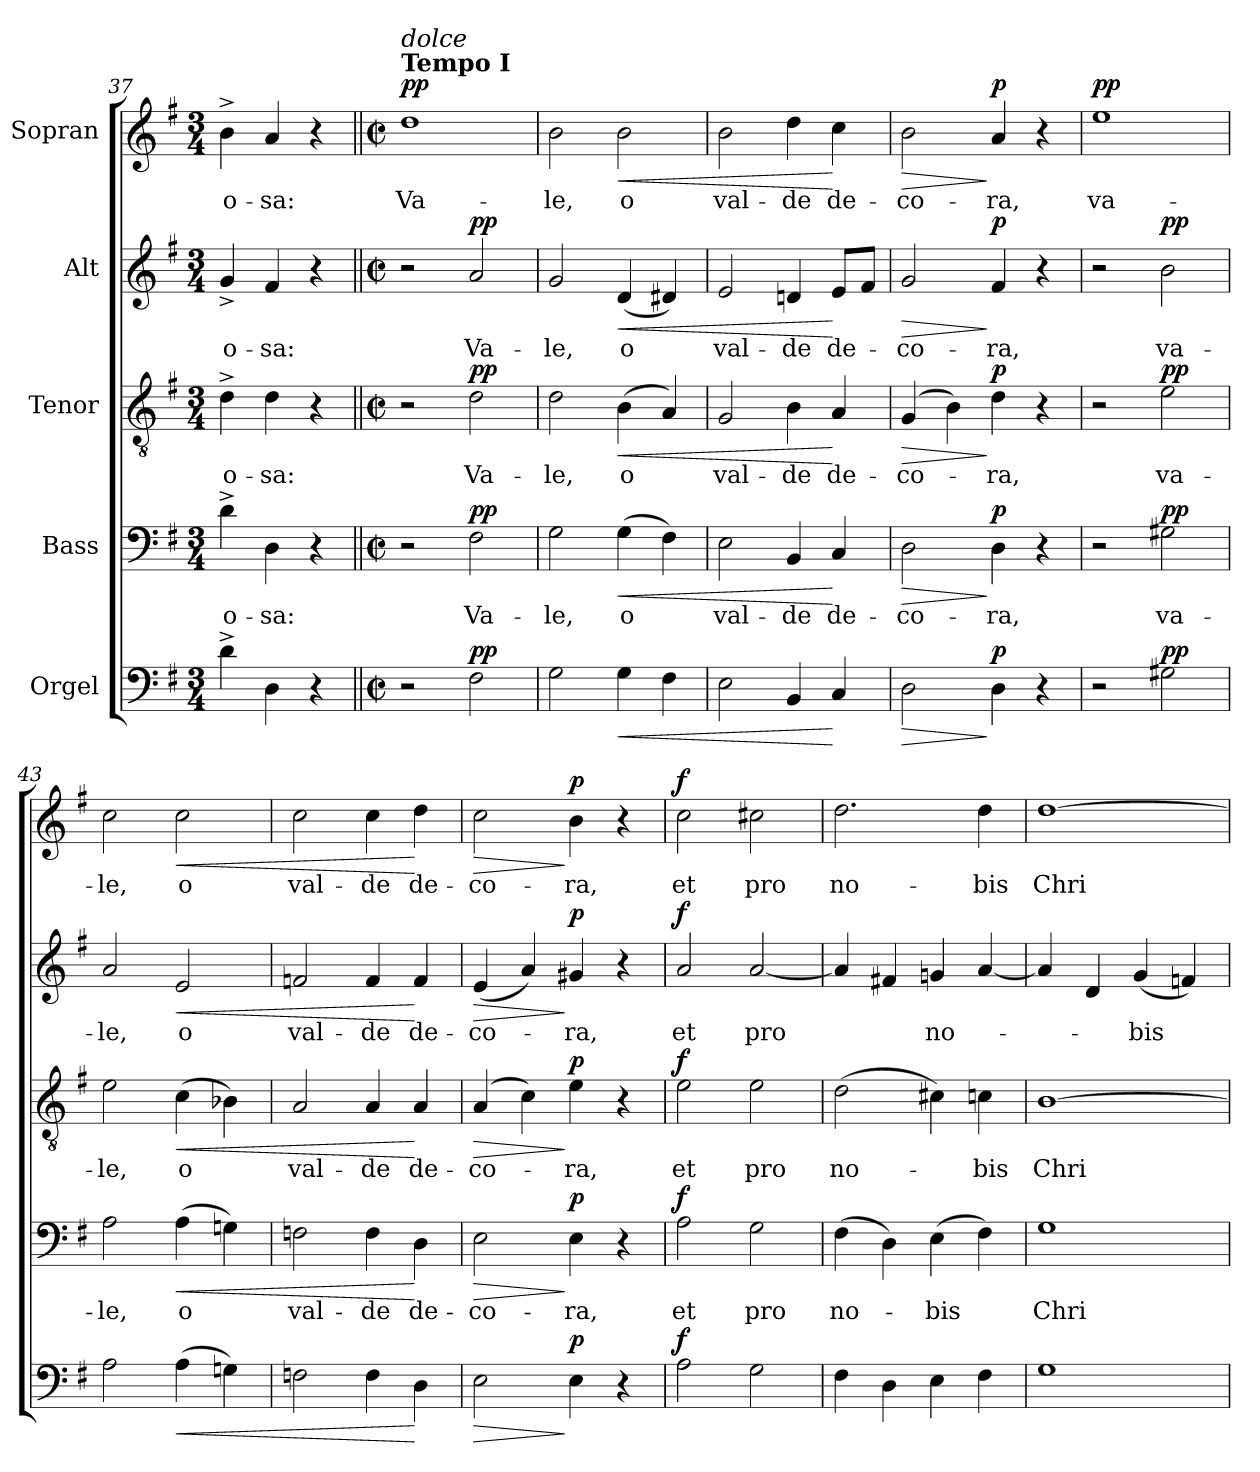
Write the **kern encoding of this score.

**kern	**dynam	**kern	**text	**dynam	**kern	**text	**dynam	**kern	**text	**dynam	**kern	**text	**dynam
*part5	*part5	*part4	*part4	*part4	*part3	*part3	*part3	*part2	*part2	*part2	*part1	*part1	*part1
*staff5	*staff5	*staff4	*staff4	*staff4	*staff3	*staff3	*staff3	*staff2	*staff2	*staff2	*staff1	*staff1	*staff1
*I"Orgel	*	*I"Bass	*	*	*I"Tenor	*	*	*I"Alt	*	*	*I"Sopran	*	*
*clefF4	*	*clefF4	*	*	*clefGv2	*	*	*clefG2	*	*	*clefG2	*	*
*k[f#]	*	*k[f#]	*	*	*k[f#]	*	*	*k[f#]	*	*	*k[f#]	*	*
*M3/4	*	*M3/4	*	*	*M3/4	*	*	*M3/4	*	*	*M3/4	*	*
=37	=37	=37	=37	=37	=37	=37	=37	=37	=37	=37	=37	=37	=37
!	!	!	!LO:LY:b	!	!	!LO:LY:b	!	!	!LO:LY:b	!	!	!LO:LY:b	!
4d^\	.	4d^\	-o-	.	4d^\	-o-	.	4g^/	-o-	.	4b^\	-o-	.
!	!	!	!LO:LY:b	!	!	!LO:LY:b	!	!	!LO:LY:b	!	!	!LO:LY:b	!
4D\	.	4D\	-sa:	.	4d\	-sa:	.	4f#/	-sa:	.	4a/	-sa:	.
4r	.	4r	.	.	4r	.	.	4r	.	.	4r	.	.
=38||	=38||	=38||	=38||	=38||	=38||	=38||	=38||	=38||	=38||	=38||	=38||	=38||	=38||
*M2/2	*	*M2/2	*	*	*M2/2	*	*	*M2/2	*	*	*M2/2	*	*
*met(c|)	*	*met(c|)	*	*	*met(c|)	*	*	*met(c|)	*	*	*met(c|)	*	*
!	!	!	!	!	!	!	!	!	!	!	!LO:TX:a:B:t=Tempo I	!	!
!	!	!	!	!	!	!	!	!	!	!	!LO:TX:a:i:t=dolce	!	!
!	!	!	!	!	!	!	!	!	!	!	!	!LO:LY:b	!LO:DY:a
2r	.	2r	.	.	2r	.	.	2r	.	.	1dd	Va-	pp
!	!LO:DY:a	!	!LO:LY:b	!LO:DY:a	!	!LO:LY:b	!LO:DY:a	!	!LO:LY:b	!LO:DY:a	!	!	!
2F#\	pp	2F#\	Va-	pp	2d\	Va-	pp	2a/	Va-	pp	.	.	.
=39	=39	=39	=39	=39	=39	=39	=39	=39	=39	=39	=39	=39	=39
!	!	!	!LO:LY:b	!	!	!LO:LY:b	!	!	!LO:LY:b	!	!	!LO:LY:b	!
2G\	.	2G\	-le,	.	2d\	-le,	.	2g/	-le,	.	2b\	-le,	.
!	!LO:HP:b	!	!LO:LY:b	!LO:HP:b	!	!LO:LY:b	!LO:HP:b	!	!LO:LY:b	!LO:HP:b	!	!LO:LY:b	!LO:HP:b
4G\	<	(4G\	o	<	(4B\	o	<	(4d/	o	<	2b\	o	<
4F#\	.	4F#\)	.	.	4A/)	.	.	4d#X/)	.	.	.	.	.
=40	=40	=40	=40	=40	=40	=40	=40	=40	=40	=40	=40	=40	=40
!	!	!	!LO:LY:b	!	!	!LO:LY:b	!	!	!LO:LY:b	!	!	!LO:LY:b	!
2E\	.	2E\	val-	.	2G/	val-	.	2e/	val-	.	2b\	val-	.
!	!	!	!LO:LY:b	!	!	!LO:LY:b	!	!	!LO:LY:b	!	!	!LO:LY:b	!
4BB/	.	4BB/	-de	.	4B\	-de	.	4dn/	-de	.	4dd\	-de	.
!	!	!	!LO:LY:b	!	!	!LO:LY:b	!	!	!LO:LY:b	!	!	!LO:LY:b	!
4C/	[	4C/	de-	[	4A/	de-	[	8e/L	de-	[	4cc\	de-	[
.	.	.	.	.	.	.	.	8f#/J	.	.	.	.	.
=41	=41	=41	=41	=41	=41	=41	=41	=41	=41	=41	=41	=41	=41
!	!LO:HP:b	!	!LO:LY:b	!LO:HP:b	!	!LO:LY:b	!LO:HP:b	!	!LO:LY:b	!LO:HP:b	!	!LO:LY:b	!LO:HP:b
2D\	>	2D\	-co-	>	(4G/	-co-	>	2g/	-co-	>	2b\	-co-	>
.	.	.	.	.	4B\)	.	.	.	.	.	.	.	.
!	!LO:DY:n=1:a	!	!LO:LY:b	!LO:DY:n=1:a	!	!LO:LY:b	!LO:DY:n=1:a	!	!LO:LY:b	!LO:DY:n=1:a	!	!LO:LY:b	!LO:DY:n=1:a
4D\	] p	4D\	-ra,	] p	4d\	-ra,	] p	4f#/	-ra,	] p	4a/	-ra,	] p
4r	.	4r	.	.	4r	.	.	4r	.	.	4r	.	.
!!LO:PB:g=z
=42	=42	=42	=42	=42	=42	=42	=42	=42	=42	=42	=42	=42	=42
!	!	!	!	!	!	!	!	!	!	!	!	!LO:LY:b	!LO:DY:a
2r	.	2r	.	.	2r	.	.	2r	.	.	1ee	va-	pp
!	!LO:DY:a	!	!LO:LY:b	!LO:DY:a	!	!LO:LY:b	!LO:DY:a	!	!LO:LY:b	!LO:DY:a	!	!	!
2G#X\	pp	2G#X\	va-	pp	2e\	va-	pp	2b\	va-	pp	.	.	.
=43	=43	=43	=43	=43	=43	=43	=43	=43	=43	=43	=43	=43	=43
!	!	!	!LO:LY:b	!	!	!LO:LY:b	!	!	!LO:LY:b	!	!	!LO:LY:b	!
2A\	.	2A\	-le,	.	2e\	-le,	.	2a/	-le,	.	2cc\	-le,	.
!	!LO:HP:b	!	!LO:LY:b	!LO:HP:b	!	!LO:LY:b	!LO:HP:b	!	!LO:LY:b	!LO:HP:b	!	!LO:LY:b	!LO:HP:b
(4A\	<	(4A\	o	<	(4c\	o	<	2e/	o	<	2cc\	o	<
4Gn\)	.	4Gn\)	.	.	4B-X\)	.	.	.	.	.	.	.	.
=44	=44	=44	=44	=44	=44	=44	=44	=44	=44	=44	=44	=44	=44
!	!	!	!LO:LY:b	!	!	!LO:LY:b	!	!	!LO:LY:b	!	!	!LO:LY:b	!
2Fn\	.	2Fn\	val-	.	2A/	val-	.	2fn/	val-	.	2cc\	val-	.
!	!	!	!LO:LY:b	!	!	!LO:LY:b	!	!	!LO:LY:b	!	!	!LO:LY:b	!
4F\	.	4F\	-de	.	4A/	-de	.	4f/	-de	.	4cc\	-de	.
!	!	!	!LO:LY:b	!	!	!LO:LY:b	!	!	!LO:LY:b	!	!	!LO:LY:b	!
4D\	[	4D\	de-	[	4A/	de-	[	4f/	de-	[	4dd\	de-	[
=45	=45	=45	=45	=45	=45	=45	=45	=45	=45	=45	=45	=45	=45
!	!LO:HP:b	!	!LO:LY:b	!LO:HP:b	!	!LO:LY:b	!LO:HP:b	!	!LO:LY:b	!LO:HP:b	!	!LO:LY:b	!LO:HP:b
2E\	>	2E\	-co-	>	(4A/	-co-	>	(4e/	-co-	>	2cc\	-co-	>
.	.	.	.	.	4c\)	.	.	4a/)	.	.	.	.	.
!	!LO:DY:n=1:a	!	!LO:LY:b	!LO:DY:n=1:a	!	!LO:LY:b	!LO:DY:n=1:a	!	!LO:LY:b	!LO:DY:n=1:a	!	!LO:LY:b	!LO:DY:n=1:a
4E\	] p	4E\	-ra,	] p	4e\	-ra,	] p	4g#X/	-ra,	] p	4b\	-ra,	] p
4r	.	4r	.	.	4r	.	.	4r	.	.	4r	.	.
=46	=46	=46	=46	=46	=46	=46	=46	=46	=46	=46	=46	=46	=46
!	!LO:DY:a	!	!LO:LY:b	!LO:DY:a	!	!LO:LY:b	!LO:DY:a	!	!LO:LY:b	!LO:DY:a	!	!LO:LY:b	!LO:DY:a
2A\	f	2A\	et	f	2e\	et	f	2a/	et	f	2cc\	et	f
!	!	!	!LO:LY:b	!	!	!LO:LY:b	!	!	!LO:LY:b	!	!	!LO:LY:b	!
2G\	.	2G\	pro	.	2e\	pro	.	[2a/	-pro	.	2cc#X\	pro	.
=47	=47	=47	=47	=47	=47	=47	=47	=47	=47	=47	=47	=47	=47
!	!	!	!LO:LY:b	!	!	!LO:LY:b	!	!	!	!	!	!LO:LY:b	!
4F#\	.	(4F#\	no-	.	(2d\	no-	.	4a/]	.	.	2.dd\	no-	.
4D\	.	4D\)	.	.	.	.	.	4f#X/	.	.	.	.	.
!	!	!	!LO:LY:b	!	!	!	!	!	!LO:LY:b	!	!	!	!
4E\	.	(4E\	-bis	.	4c#X\)	.	.	4gn/	no-	.	.	.	.
!	!	!	!	!	!	!LO:LY:b	!	!	!	!	!	!LO:LY:b	!
4F#\	.	4F#\)	.	.	4cn\	-bis	.	[4a/	.	.	4dd\	-bis	.
=48	=48	=48	=48	=48	=48	=48	=48	=48	=48	=48	=48	=48	=48
!	!	!	!LO:LY:b	!	!	!LO:LY:b	!	!	!	!	!	!LO:LY:b	!
1G	.	1G	Chri-	.	[1B	Chri-	.	4a/]	.	.	[1dd	Chri-	.
.	.	.	.	.	.	.	.	4d/	.	.	.	.	.
!	!	!	!	!	!	!	!	!	!LO:LY:b	!	!	!	!
.	.	.	.	.	.	.	.	(4g/	-bis	.	.	.	.
.	.	.	.	.	.	.	.	4fn/)	.	.	.	.	.
=	=	=	=	=	=	=	=	=	=	=	=	=	=
*-	*-	*-	*-	*-	*-	*-	*-	*-	*-	*-	*-	*-	*-
